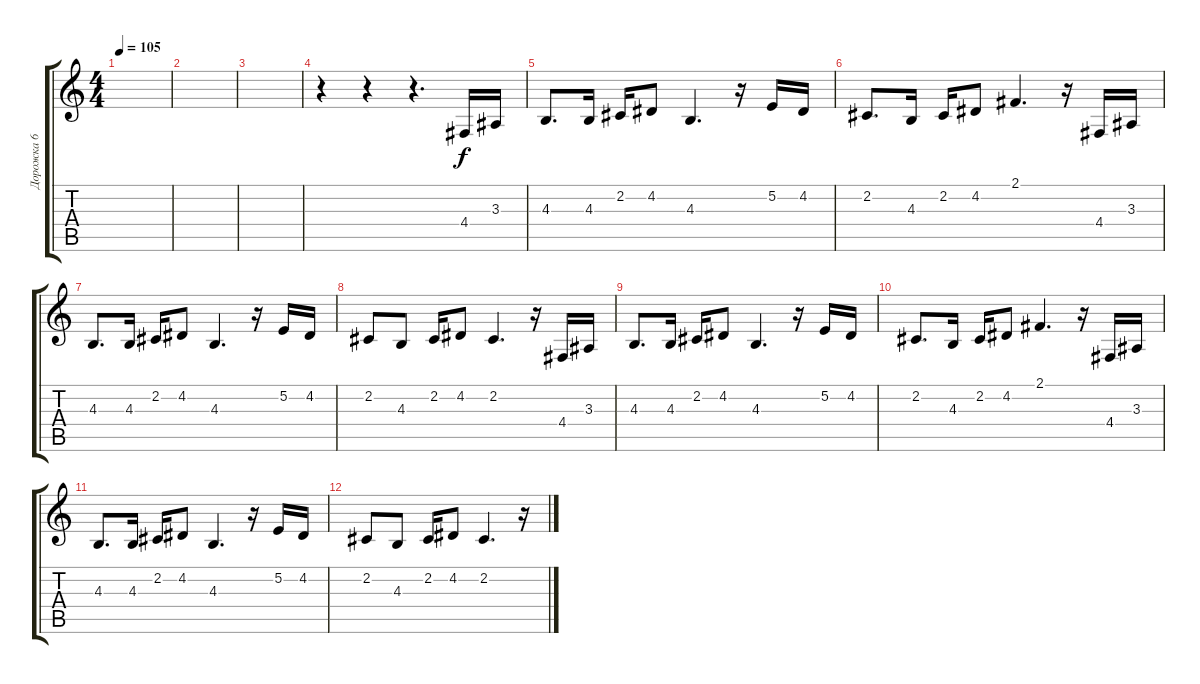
\track ("Дорожка 6" "Дорожка 6") {instrument trombone}
\staff {score tabs}
\tuning (E4 B3 G3 D3 A2 E2) {hide}
\ts (4 4)
\tempo 105
\clef g2
\ks c
|
|
|
r.4 r.4 r.4{d} 4.4.16 3.3.16 |
4.3.8{d} 4.3.16 2.2.16 4.2.8 4.3.4{d} r.16 5.2.16 4.2.16 |
2.2.8{d} 4.3.16 2.2.16 4.2.8 2.1.4{d} r.16 4.4.16 3.3.16 |
4.3.8{d} 4.3.16 2.2.16 4.2.8 4.3.4{d} r.16 5.2.16 4.2.16 |
2.2.8 4.3.8 2.2.16 4.2.8 2.2.4{d} r.16 4.4.16 3.3.16 |
4.3.8{d} 4.3.16 2.2.16 4.2.8 4.3.4{d} r.16 5.2.16 4.2.16 |
2.2.8{d} 4.3.16 2.2.16 4.2.8 2.1.4{d} r.16 4.4.16 3.3.16 |
4.3.8{d} 4.3.16 2.2.16 4.2.8 4.3.4{d} r.16 5.2.16 4.2.16 |
2.2.8 4.3.8 2.2.16 4.2.8 2.2.4{d} r.16
